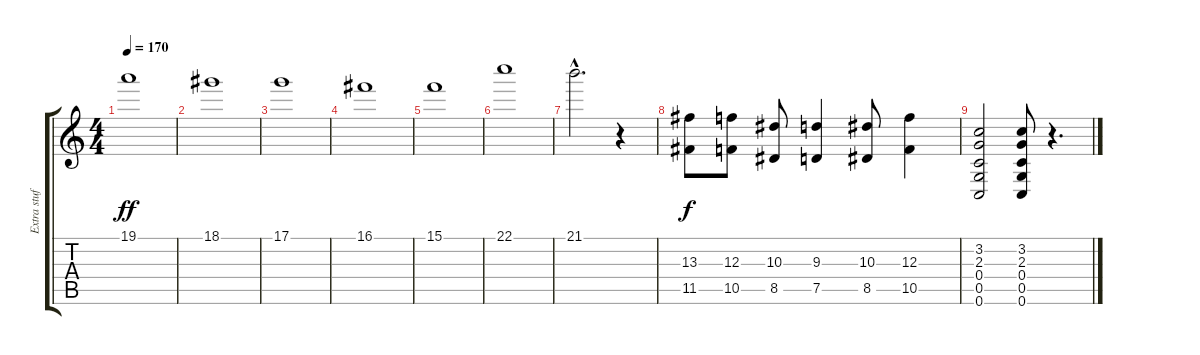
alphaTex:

\track ("Extra stuff" "Extra stuf") {instrument contrabass}
\staff {score tabs}
\tuning (D4 A3 F3 C3 G2 C2) {hide}
\ts (4 4)
\tempo 170
\clef g2
\ks c
19.1.1{dy ff} |
18.1.1 |
17.1.1 |
16.1.1 |
15.1.1 |
22.1.1 |
21.1{hac}.2{d} r.4{instrument contrabass} |
(13.3 11.5).8{dy f} (12.3 10.5).8 (10.3 8.5).8 (9.3 7.5).4 (10.3 8.5).8 (12.3 10.5).4 |
(3.2 2.3 0.4 0.5 0.6).2 (3.2 2.3 0.4 0.5 0.6).8 r.4{d}
